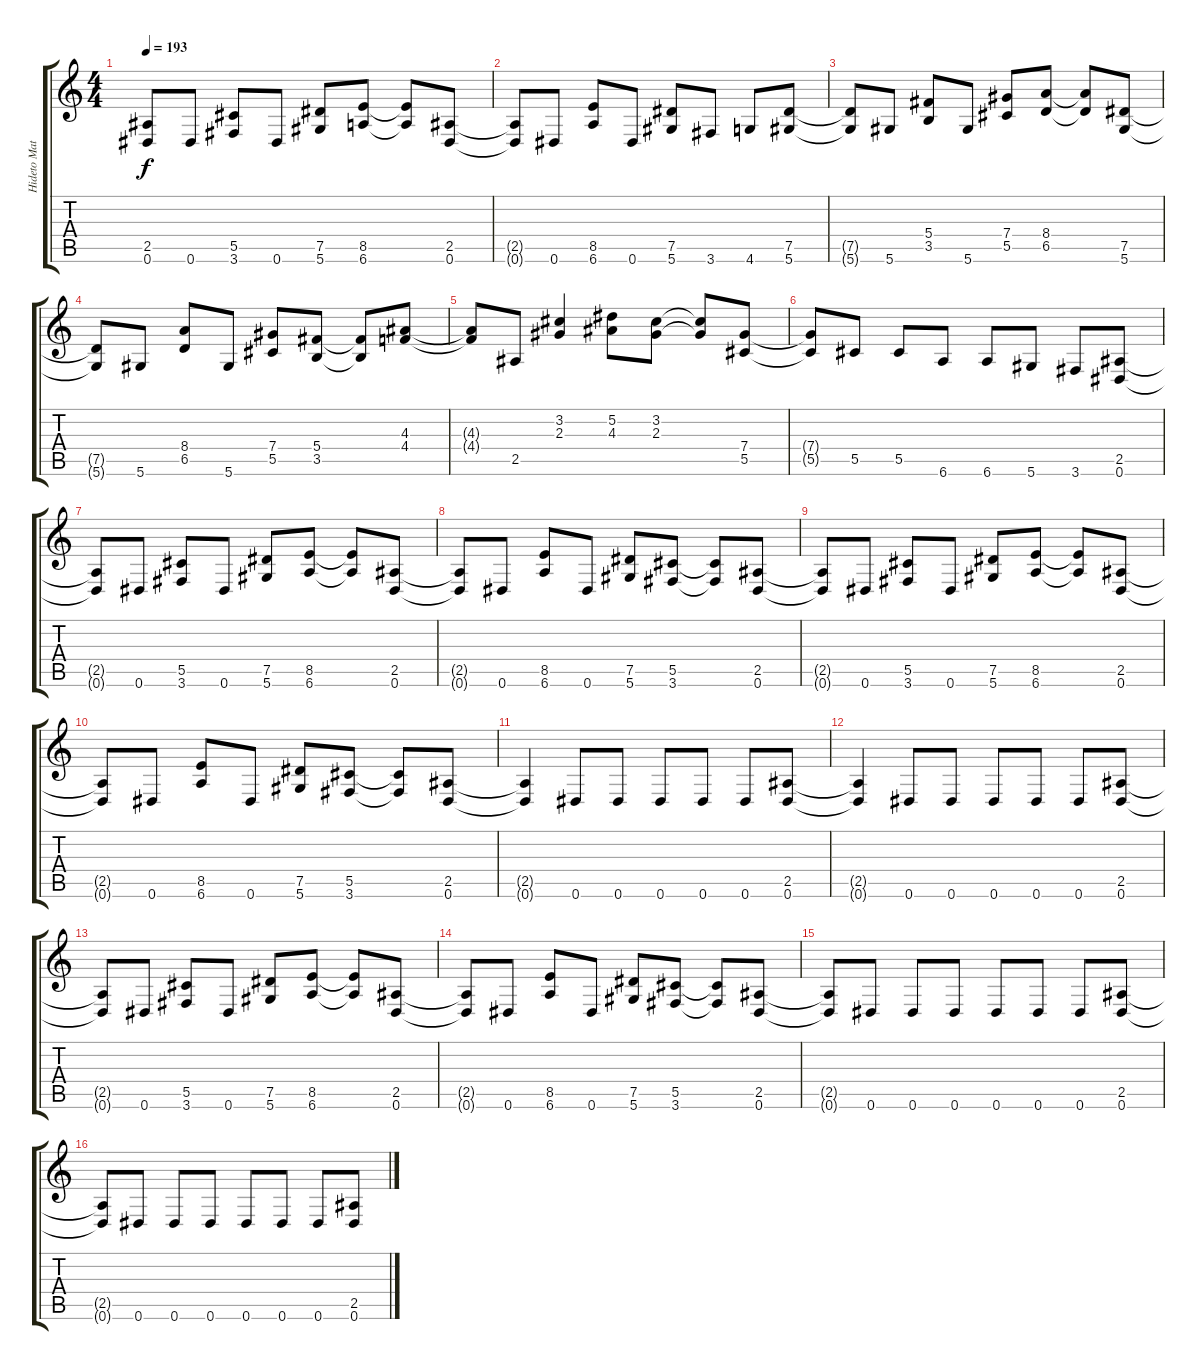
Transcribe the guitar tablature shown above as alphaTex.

\track ("Hideto Matsumoto (Hide)" "Hideto Mat") {instrument distortionguitar}
\staff {score tabs}
\tuning (Eb4 Bb3 Gb3 Db3 Ab2 Eb2) {hide}
\ts (4 4)
\tempo 193
\clef g2
\ks c
(2.5{t} 0.6{t}).8{dy f} 0.6.8 (5.5 3.6).8 0.6.8 (7.5 5.6).8 (8.5 6.6).8 (8.5{t} 6.6{t}).8 (2.5 0.6).8 |
(2.5{t} 0.6{t}).8 0.6.8 (8.5 6.6).8 0.6.8 (7.5 5.6).8 3.6.8 4.6.8 (7.5 5.6).8 |
(7.5{t} 5.6{t}).8 5.6.8 (5.4 3.5).8 5.6.8 (7.4 5.5).8 (8.4 6.5).8 (8.4{t} 6.5{t}).8 (7.5 5.6).8 |
(7.5{t} 5.6{t}).8 5.6.8 (8.4 6.5).8 5.6.8 (7.4 5.5).8 (5.4 3.5).8 (5.4{t} 3.5{t}).8 (4.3 4.4).8 |
(4.3{t} 4.4{t}).8 2.5.8 (3.2 2.3).4 (5.2 4.3).8 (3.2 2.3).8 (3.2{t} 2.3{t}).8 (7.4 5.5).8 |
(7.4{t} 5.5{t}).8 5.5.8 5.5.8 6.6.8 6.6.8 5.6.8 3.6.8 (2.5 0.6).8 |
(2.5{t} 0.6{t}).8 0.6.8 (5.5 3.6).8 0.6.8 (7.5 5.6).8 (8.5 6.6).8 (8.5{t} 6.6{t}).8 (2.5 0.6).8 |
(2.5{t} 0.6{t}).8 0.6.8 (8.5 6.6).8 0.6.8 (7.5 5.6).8 (5.5 3.6).8 (5.5{t} 3.6{t}).8 (2.5 0.6).8 |
(2.5{t} 0.6{t}).8 0.6.8 (5.5 3.6).8 0.6.8 (7.5 5.6).8 (8.5 6.6).8 (8.5{t} 6.6{t}).8 (2.5 0.6).8 |
(2.5{t} 0.6{t}).8 0.6.8 (8.5 6.6).8 0.6.8 (7.5 5.6).8 (5.5 3.6).8 (5.5{t} 3.6{t}).8 (2.5 0.6).8 |
(2.5{t} 0.6{t}).4 0.6.8 0.6.8 0.6.8 0.6.8 0.6.8 (2.5 0.6).8 |
(2.5{t} 0.6{t}).4 0.6.8 0.6.8 0.6.8 0.6.8 0.6.8 (2.5 0.6).8 |
(2.5{t} 0.6{t}).8 0.6.8 (5.5 3.6).8 0.6.8 (7.5 5.6).8 (8.5 6.6).8 (8.5{t} 6.6{t}).8 (2.5 0.6).8 |
(2.5{t} 0.6{t}).8 0.6.8 (8.5 6.6).8 0.6.8 (7.5 5.6).8 (5.5 3.6).8 (5.5{t} 3.6{t}).8 (2.5 0.6).8 |
(2.5{t} 0.6{t}).8 0.6.8 0.6.8 0.6.8 0.6.8 0.6.8 0.6.8 (2.5 0.6).8 |
(2.5{t} 0.6{t}).8 0.6.8 0.6.8 0.6.8 0.6.8 0.6.8 0.6.8 (2.5 0.6).8
